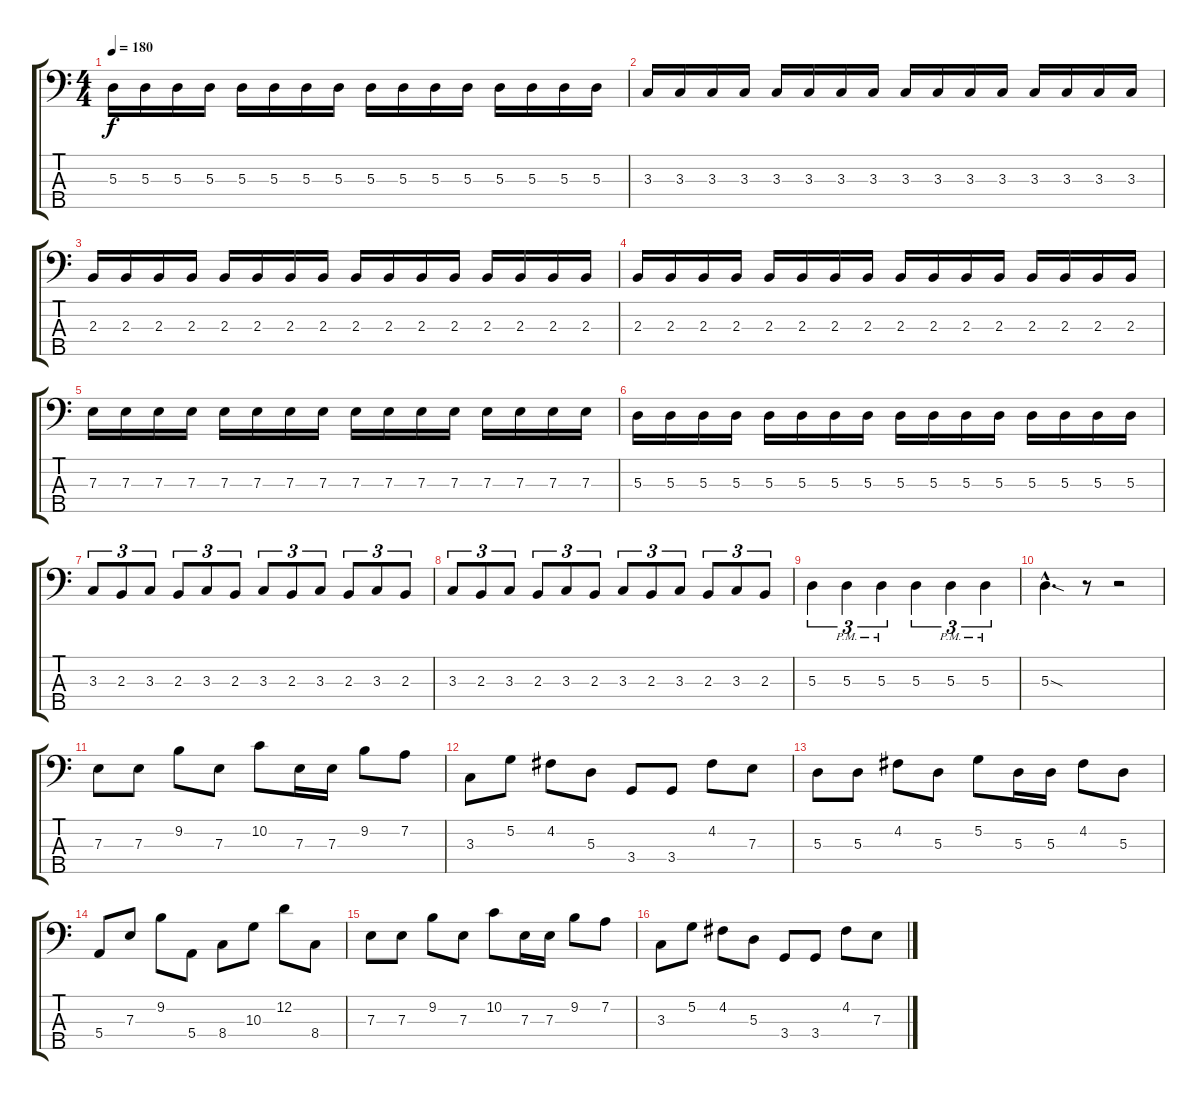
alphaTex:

\track "" {instrument electricbassfinger}
\staff {score tabs}
\tuning (G2 D2 A1 E1 B0) {hide}
\ts (4 4)
\tempo 180
\clef f4
\ks c
5.3.16{dy f} 5.3.16 5.3.16 5.3.16 5.3.16 5.3.16 5.3.16 5.3.16 5.3.16 5.3.16 5.3.16 5.3.16 5.3.16 5.3.16 5.3.16 5.3.16 |
3.3.16 3.3.16 3.3.16 3.3.16 3.3.16 3.3.16 3.3.16 3.3.16 3.3.16 3.3.16 3.3.16 3.3.16 3.3.16 3.3.16 3.3.16 3.3.16 |
2.3.16 2.3.16 2.3.16 2.3.16 2.3.16 2.3.16 2.3.16 2.3.16 2.3.16 2.3.16 2.3.16 2.3.16 2.3.16 2.3.16 2.3.16 2.3.16 |
2.3.16 2.3.16 2.3.16 2.3.16 2.3.16 2.3.16 2.3.16 2.3.16 2.3.16 2.3.16 2.3.16 2.3.16 2.3.16 2.3.16 2.3.16 2.3.16 |
7.3.16 7.3.16 7.3.16 7.3.16 7.3.16 7.3.16 7.3.16 7.3.16 7.3.16 7.3.16 7.3.16 7.3.16 7.3.16 7.3.16 7.3.16 7.3.16 |
5.3.16 5.3.16 5.3.16 5.3.16 5.3.16 5.3.16 5.3.16 5.3.16 5.3.16 5.3.16 5.3.16 5.3.16 5.3.16 5.3.16 5.3.16 5.3.16 |
3.3.8{tu (3 2)} 2.3.8{tu (3 2)} 3.3.8{tu (3 2)} 2.3.8{tu (3 2)} 3.3.8{tu (3 2)} 2.3.8{tu (3 2)} 3.3.8{tu (3 2)} 2.3.8{tu (3 2)} 3.3.8{tu (3 2)} 2.3.8{tu (3 2)} 3.3.8{tu (3 2)} 2.3.8{tu (3 2)} |
3.3.8{tu (3 2)} 2.3.8{tu (3 2)} 3.3.8{tu (3 2)} 2.3.8{tu (3 2)} 3.3.8{tu (3 2)} 2.3.8{tu (3 2)} 3.3.8{tu (3 2)} 2.3.8{tu (3 2)} 3.3.8{tu (3 2)} 2.3.8{tu (3 2)} 3.3.8{tu (3 2)} 2.3.8{tu (3 2)} |
5.3.4{tu (3 2)} 5.3{pm}.4{tu (3 2)} 5.3{pm}.4{tu (3 2)} 5.3.4{tu (3 2)} 5.3{pm}.4{tu (3 2)} 5.3{pm}.4{tu (3 2)} |
5.3{sod hac}.4{d} r.8 r.2 |
7.3.8 7.3.8 9.2.8 7.3.8 10.2.8 7.3.16 7.3.16 9.2.8 7.2.8 |
3.3.8 5.2.8 4.2.8 5.3.8 3.4.8 3.4.8 4.2.8 7.3.8 |
5.3.8 5.3.8 4.2.8 5.3.8 5.2.8 5.3.16 5.3.16 4.2.8 5.3.8 |
5.4.8 7.3.8 9.2.8 5.4.8 8.4.8 10.3.8 12.2.8 8.4.8 |
7.3.8 7.3.8 9.2.8 7.3.8 10.2.8 7.3.16 7.3.16 9.2.8 7.2.8 |
3.3.8 5.2.8 4.2.8 5.3.8 3.4.8 3.4.8 4.2.8 7.3.8
